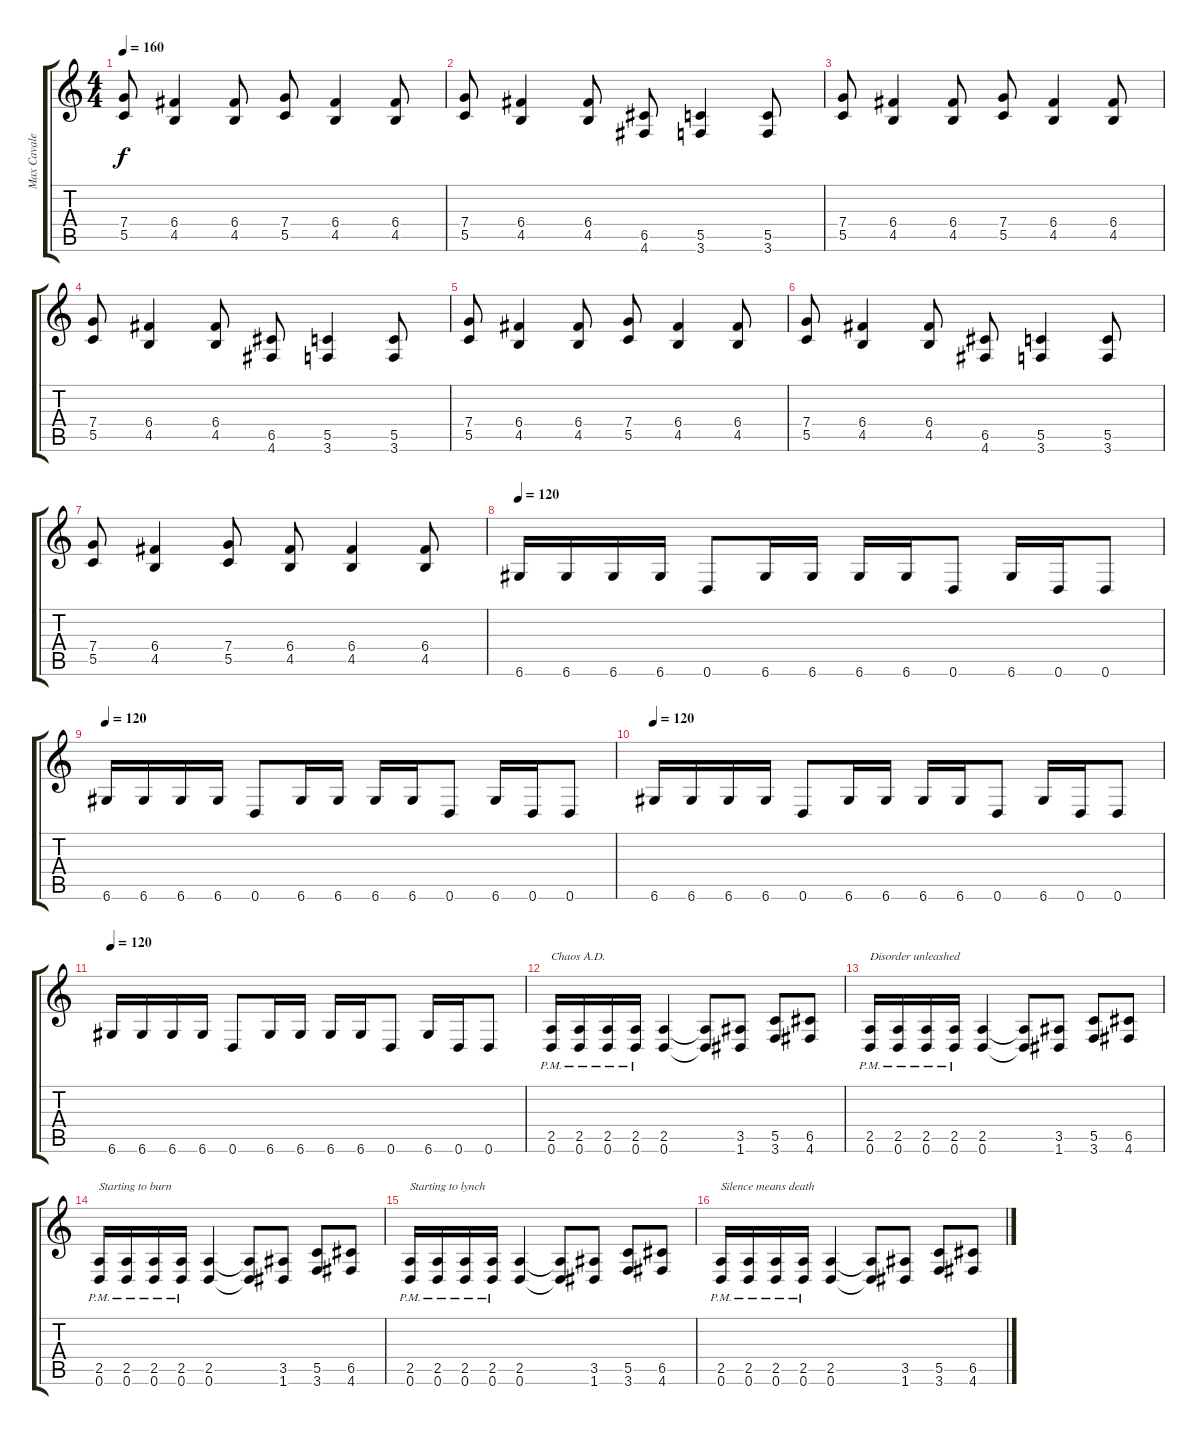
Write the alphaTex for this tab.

\track ("Max Cavalera" "Max Cavale") {instrument distortionguitar}
\staff {score tabs}
\tuning (D4 A3 F3 C3 G2 D2) {hide}
\ts (4 4)
\tempo 160
\clef g2
\ks c
(7.4 5.5).8{dy f} (6.4 4.5).4 (6.4 4.5).8 (7.4 5.5).8 (6.4 4.5).4 (6.4 4.5).8 |
(7.4 5.5).8 (6.4 4.5).4 (6.4 4.5).8 (6.5 4.6).8 (5.5 3.6).4 (5.5 3.6).8 |
(7.4 5.5).8 (6.4 4.5).4 (6.4 4.5).8 (7.4 5.5).8 (6.4 4.5).4 (6.4 4.5).8 |
(7.4 5.5).8 (6.4 4.5).4 (6.4 4.5).8 (6.5 4.6).8 (5.5 3.6).4 (5.5 3.6).8 |
(7.4 5.5).8 (6.4 4.5).4 (6.4 4.5).8 (7.4 5.5).8 (6.4 4.5).4 (6.4 4.5).8 |
(7.4 5.5).8 (6.4 4.5).4 (6.4 4.5).8 (6.5 4.6).8 (5.5 3.6).4 (5.5 3.6).8 |
(7.4 5.5).8 (6.4 4.5).4 (7.4 5.5).8 (6.4 4.5).8 (6.4 4.5).4 (6.4 4.5).8 |
\tempo 120
6.6.16{volume 13} 6.6.16 6.6.16 6.6.16 0.6.8 6.6.16 6.6.16 6.6.16 6.6.16 0.6.8 6.6.16 0.6.16 0.6.8 |
\tempo 120
6.6.16 6.6.16 6.6.16 6.6.16 0.6.8 6.6.16 6.6.16 6.6.16 6.6.16 0.6.8 6.6.16 0.6.16 0.6.8 |
\tempo 120
6.6.16 6.6.16 6.6.16 6.6.16 0.6.8 6.6.16 6.6.16 6.6.16 6.6.16 0.6.8 6.6.16 0.6.16 0.6.8 |
\tempo 120
6.6.16 6.6.16 6.6.16 6.6.16 0.6.8 6.6.16 6.6.16 6.6.16 6.6.16 0.6.8 6.6.16 0.6.16 0.6.8 |
(2.5{pm} 0.6{pm}).16{txt "Chaos A.D."} (2.5{pm} 0.6{pm}).16 (2.5{pm} 0.6{pm}).16 (2.5{pm} 0.6{pm}).16 (2.5 0.6).4 (2.5{t} 0.6{t}).8 (3.5 1.6).8 (5.5 3.6).8 (6.5 4.6).8 |
(2.5{pm} 0.6{pm}).16{txt "Disorder unleashed"} (2.5{pm} 0.6{pm}).16 (2.5{pm} 0.6{pm}).16 (2.5{pm} 0.6{pm}).16 (2.5 0.6).4 (2.5{t} 0.6{t}).8 (3.5 1.6).8 (5.5 3.6).8 (6.5 4.6).8 |
(2.5{pm} 0.6{pm}).16{txt "Starting to burn"} (2.5{pm} 0.6{pm}).16 (2.5{pm} 0.6{pm}).16 (2.5{pm} 0.6{pm}).16 (2.5 0.6).4 (2.5{t} 0.6{t}).8 (3.5 1.6).8 (5.5 3.6).8 (6.5 4.6).8 |
(2.5{pm} 0.6{pm}).16{txt "Starting to lynch"} (2.5{pm} 0.6{pm}).16 (2.5{pm} 0.6{pm}).16 (2.5{pm} 0.6{pm}).16 (2.5 0.6).4 (2.5{t} 0.6{t}).8 (3.5 1.6).8 (5.5 3.6).8 (6.5 4.6).8 |
(2.5{pm} 0.6{pm}).16{txt "Silence means death"} (2.5{pm} 0.6{pm}).16 (2.5{pm} 0.6{pm}).16 (2.5{pm} 0.6{pm}).16 (2.5 0.6).4 (2.5{t} 0.6{t}).8 (3.5 1.6).8 (5.5 3.6).8 (6.5 4.6).8
